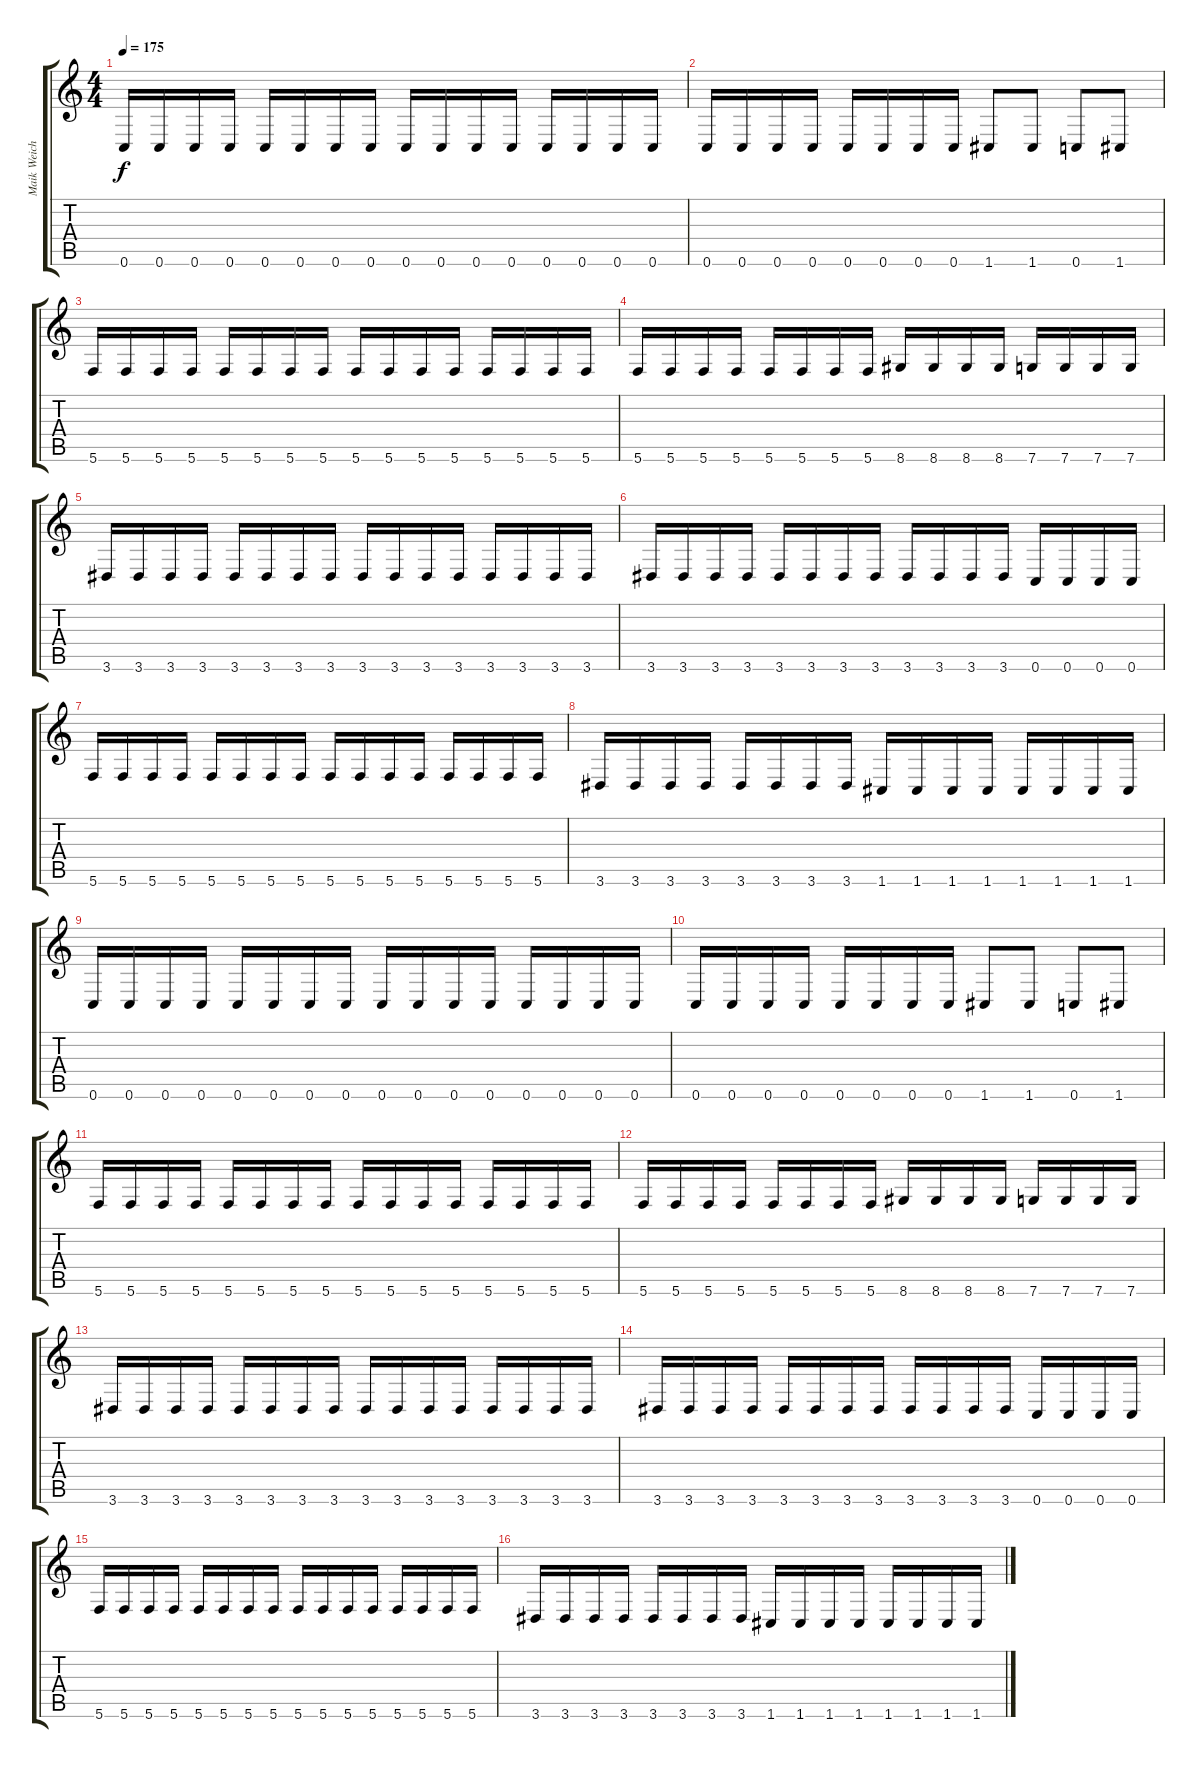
\track ("Maik Weichert" "Maik Weich") {instrument distortionguitar}
\staff {score tabs}
\tuning (D4 A3 F3 C3 G2 C2) {hide}
\ts (4 4)
\tempo 175
\clef g2
\ks c
0.6.16{dy f} 0.6.16 0.6.16 0.6.16 0.6.16 0.6.16 0.6.16 0.6.16 0.6.16 0.6.16 0.6.16 0.6.16 0.6.16 0.6.16 0.6.16 0.6.16 |
0.6.16 0.6.16 0.6.16 0.6.16 0.6.16 0.6.16 0.6.16 0.6.16 1.6.8 1.6.8 0.6.8 1.6.8 |
5.6.16 5.6.16 5.6.16 5.6.16 5.6.16 5.6.16 5.6.16 5.6.16 5.6.16 5.6.16 5.6.16 5.6.16 5.6.16 5.6.16 5.6.16 5.6.16 |
5.6.16 5.6.16 5.6.16 5.6.16 5.6.16 5.6.16 5.6.16 5.6.16 8.6.16 8.6.16 8.6.16 8.6.16 7.6.16 7.6.16 7.6.16 7.6.16 |
3.6.16 3.6.16 3.6.16 3.6.16 3.6.16 3.6.16 3.6.16 3.6.16 3.6.16 3.6.16 3.6.16 3.6.16 3.6.16 3.6.16 3.6.16 3.6.16 |
3.6.16 3.6.16 3.6.16 3.6.16 3.6.16 3.6.16 3.6.16 3.6.16 3.6.16 3.6.16 3.6.16 3.6.16 0.6.16 0.6.16 0.6.16 0.6.16 |
5.6.16 5.6.16 5.6.16 5.6.16 5.6.16 5.6.16 5.6.16 5.6.16 5.6.16 5.6.16 5.6.16 5.6.16 5.6.16 5.6.16 5.6.16 5.6.16 |
3.6.16 3.6.16 3.6.16 3.6.16 3.6.16 3.6.16 3.6.16 3.6.16 1.6.16 1.6.16 1.6.16 1.6.16 1.6.16 1.6.16 1.6.16 1.6.16 |
0.6.16 0.6.16 0.6.16 0.6.16 0.6.16 0.6.16 0.6.16 0.6.16 0.6.16 0.6.16 0.6.16 0.6.16 0.6.16 0.6.16 0.6.16 0.6.16 |
0.6.16 0.6.16 0.6.16 0.6.16 0.6.16 0.6.16 0.6.16 0.6.16 1.6.8 1.6.8 0.6.8 1.6.8 |
5.6.16 5.6.16 5.6.16 5.6.16 5.6.16 5.6.16 5.6.16 5.6.16 5.6.16 5.6.16 5.6.16 5.6.16 5.6.16 5.6.16 5.6.16 5.6.16 |
5.6.16 5.6.16 5.6.16 5.6.16 5.6.16 5.6.16 5.6.16 5.6.16 8.6.16 8.6.16 8.6.16 8.6.16 7.6.16 7.6.16 7.6.16 7.6.16 |
3.6.16 3.6.16 3.6.16 3.6.16 3.6.16 3.6.16 3.6.16 3.6.16 3.6.16 3.6.16 3.6.16 3.6.16 3.6.16 3.6.16 3.6.16 3.6.16 |
3.6.16 3.6.16 3.6.16 3.6.16 3.6.16 3.6.16 3.6.16 3.6.16 3.6.16 3.6.16 3.6.16 3.6.16 0.6.16 0.6.16 0.6.16 0.6.16 |
5.6.16 5.6.16 5.6.16 5.6.16 5.6.16 5.6.16 5.6.16 5.6.16 5.6.16 5.6.16 5.6.16 5.6.16 5.6.16 5.6.16 5.6.16 5.6.16 |
3.6.16 3.6.16 3.6.16 3.6.16 3.6.16 3.6.16 3.6.16 3.6.16 1.6.16 1.6.16 1.6.16 1.6.16 1.6.16 1.6.16 1.6.16 1.6.16
